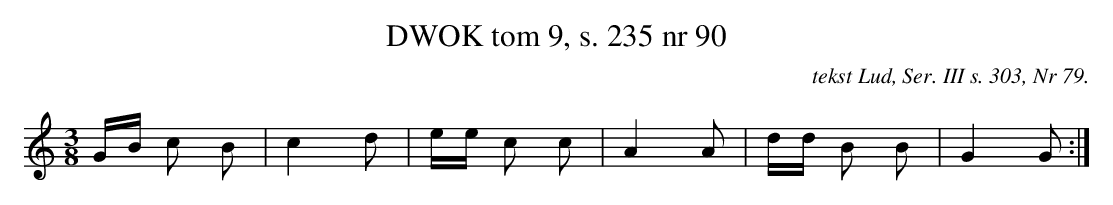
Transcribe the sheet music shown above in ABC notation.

X:1
T:DWOK tom 9, s. 235 nr 90
O:tekst Lud, Ser. III s. 303, Nr 79.
L:1/16
M:3/8
K:C
GB c2 B2|c4 d2|ee c2 c2|A4 A2|dd B2 B2|G4 G2:|
